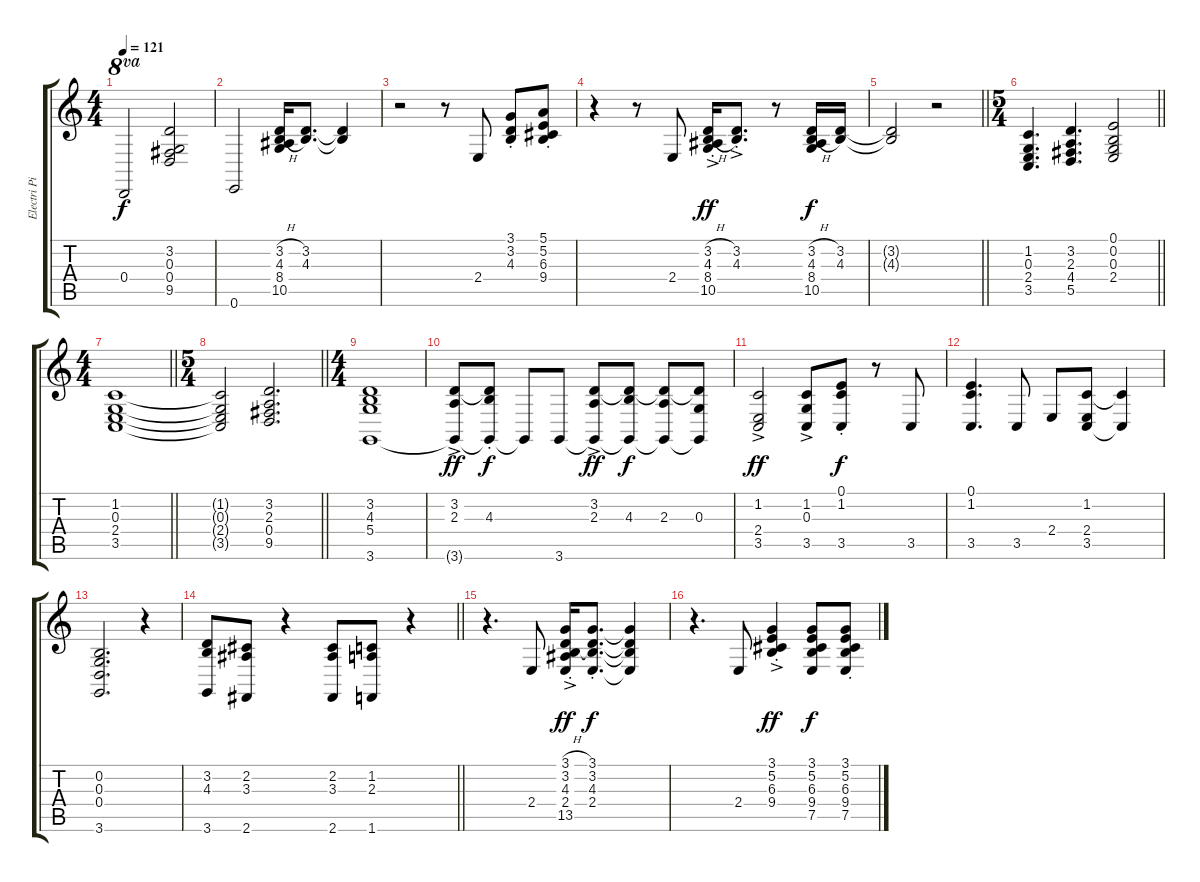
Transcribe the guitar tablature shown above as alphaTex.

\track ("Electri Piano 9" "Electri Pi") {instrument electricgrandpiano}
\staff {score tabs}
\tuning (E4 B3 G3 D3 A2 E2) {hide}
\ts (4 4)
\tempo 121
\clef g2
\ks c
0.4.2{ot 8va dy f} (3.2 0.3 0.4 9.5).2 |
0.6.2 (3.2{h} 4.3{h} 8.4 10.5).16 (3.2 4.3).8{d} (3.2{t} 4.3{t}).4 |
r.2 r.8 2.4.8 (3.1{st} 3.2{st} 4.3{st}).8 (5.1{st} 5.2{st} 6.3{st} 9.4{st}).8 |
r.4 r.8 2.4.8 (3.2{h ac st} 4.3{h ac st} 8.4{ac st} 10.5{ac st}).16{dy ff} (3.2{ac st} 4.3{ac st}).8{d} r.8 (3.2{h} 4.3{h} 8.4 10.5).16{dy f} (3.2 4.3).16 |
\barLineRight lightlight
(3.2{t} 4.3{t}).2 r.2 |
\ts (5 4)
\barLineRight lightlight
(1.2 0.3 2.4 3.5).4{d} (3.2 2.3 4.4 5.5).4{d} (0.1 0.2 0.3 2.4).2 |
\ts (4 4)
\barLineRight lightlight
(1.2 0.3 2.4 3.5).1 |
\ts (5 4)
\barLineRight lightlight
(1.2{t} 0.3{t} 2.4{t} 3.5{t}).2 (3.2 2.3 0.4 9.5).2{d} |
\ts (4 4)
(3.2 4.3 5.4 3.6).1 |
(3.2 2.3{ac} 3.6{t}).8{dy ff} (3.2{t} 4.3{st} 3.6{t}).8{dy f} 3.6{t}.8 3.6.8 (3.2 2.3{ac} 3.6{t}).8{dy ff} (3.2{t} 4.3 3.6{t}).8{dy f} (3.2{t} 2.3 3.6{t}).8 (3.2{t} 0.3 3.6{t}).8 |
(1.2 2.4 3.5{ac}).2{dy ff} (1.2{ac} 0.3{ac} 3.5{ac}).8 (0.1{st} 1.2{st} 3.5{st}).8{dy f} r.8 3.5.8 |
(0.1 1.2 3.5).4{d} 3.5.8 2.4.8 (1.2 2.4 3.5).8 (1.2{t} 3.5{t}).4 |
(0.2 0.3 0.4 3.6).2{d} r.4 |
\barLineRight lightlight
(3.2 4.3 3.6).8 (2.2 3.3 2.6).8 r.4 (2.2 3.3 2.6).8 (1.2 2.3 1.6).8 r.4 |
r.4{d} 2.4.8 (3.1{h ac st} 3.2{h ac st} 4.3{h ac st} 2.4{st} 13.5{ac st}).16{dy ff} (3.1{st} 3.2{st} 4.3{st} 2.4{st}).8{d dy f} (3.1{t} 3.2{t} 4.3{t} 2.4{t}).4 |
r.4{d} 2.4.8 (3.1 5.2 6.3 9.4{ac st}).4{dy ff} (3.1 5.2 6.3 9.4 7.5).8{dy f} (3.1{st} 5.2{st} 6.3{st} 9.4{st} 7.5{st}).8
